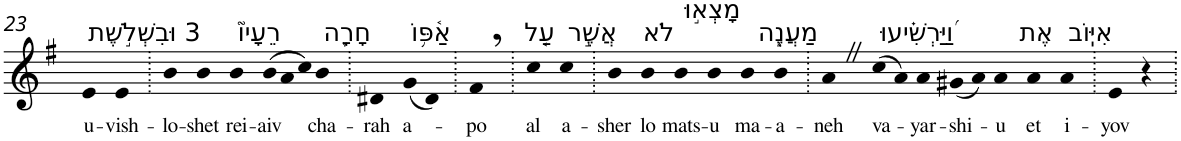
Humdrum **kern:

**kern	**text
*part1	*part1
*staff1	*staff1
*I"Piano	*
*I'Pno	*
!!LO:PB:g=z
*clefG2	*
*k[f#]	*
*G:	*
=23	=23
!LO:TX:a:t=3 וּבִשְׁלֹ֣שֶׁת	!
!	!LO:LY:b
4e	u-
!	!LO:LY:b
4e	-vish-
=24.	=24.
!	!LO:LY:b
4b	-lo-
!	!LO:LY:b
4b	-shet
!LO:TX:a:t=רֵעָיו֮	!
!	!LO:LY:b
4b	rei-
!	!LO:LY:b
(12b	-aiv
12a	.
12cc)	.
!LO:TX:a:t=חָרָ֪ה	!
!	!LO:LY:b
4b	cha-
=25.	=25.
!	!LO:LY:b
4d#X	-rah
!LO:TX:a:t=אַ֫פּ֥וֹ	!
!	!LO:LY:b
(8g	a-
8d#)	.
=26.	=26.
!	!LO:LY:b
4f#,	-po
=27.	=27.
!LO:TX:a:t=עַ֤ל	!
!	!LO:LY:b
4cc	al
!LO:TX:a:t=אֲשֶׁ֣ר	!
!	!LO:LY:b
4cc	a-
=28.	=28.
!	!LO:LY:b
4b	-sher
!LO:TX:a:t=לֹא	!
!	!LO:LY:b
4b	lo
!LO:TX:a:t=מָצְא֣וּ	!
!	!LO:LY:b
4b	mats-
!	!LO:LY:b
4b	-u
!LO:TX:a:t=מַעֲנֶ֑ה	!
!	!LO:LY:b
4b	ma-
!	!LO:LY:b
4b	-a-
=29.	=29.
!	!LO:LY:b
4aZ	-neh
!LO:TX:a:t=וַ֝יַּרְשִׁ֗יעוּ	!
!	!LO:LY:b
(8cc	va-
8a)	.
!	!LO:LY:b
4a	-yar-
!	!LO:LY:b
(8g#X	-shi-
8a)	.
!	!LO:LY:b
4a	-u
!LO:TX:a:t=אֶת	!
!	!LO:LY:b
4a	et
!LO:TX:a:t=אִיּֽוֹב	!
!	!LO:LY:b
4a	i-
=30.	=30.
!	!LO:LY:b
4e	-yov
4r	.
=.	=.
*-	*-
